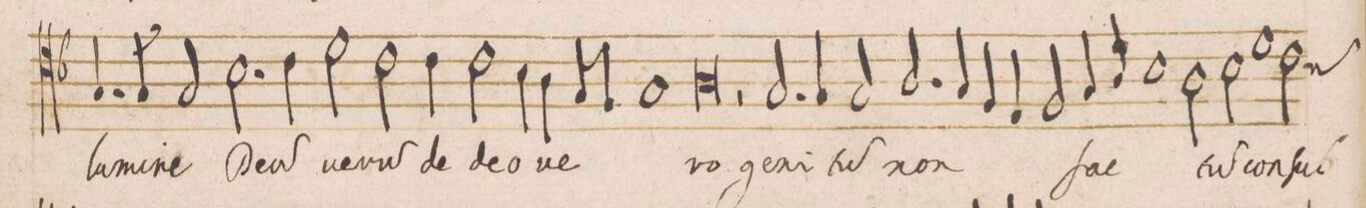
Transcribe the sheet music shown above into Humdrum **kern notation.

**kern	**text
*I"ALTUS	*
*clefC4	*
*k[b-]	*
*met(C)	*
*M2/1	*
4.G/	lu-
8G/	-mi-
2G/	-ne
2.B-\	De-
=31-	=31-
4c\	-u(m)
2d\	ve-
2c\	-ru(m)
4c\	de
2c\	de-
=32-	=32-
4B-\	-o
4A\	ve-
8G/L	.
8Fny/J	.
1G	.
=33-	=33-
0A	-ro
=34-	=34-
2r	.
2.G/	ge-
4G/	-ni-
2G/	-tu(m)
=35-	=35-
2.A/	non
4G/	.
4F/	.
4E/	.
2F/	.
=36-	=36-
4G/	fac-
4A/	.
1B-	.
2A\	.
=37-	=37-
2B-\	-tu(m)
1d	con-
*custos:B-	*
2c\	-ſub-
=38-	=38-
*-	*-
